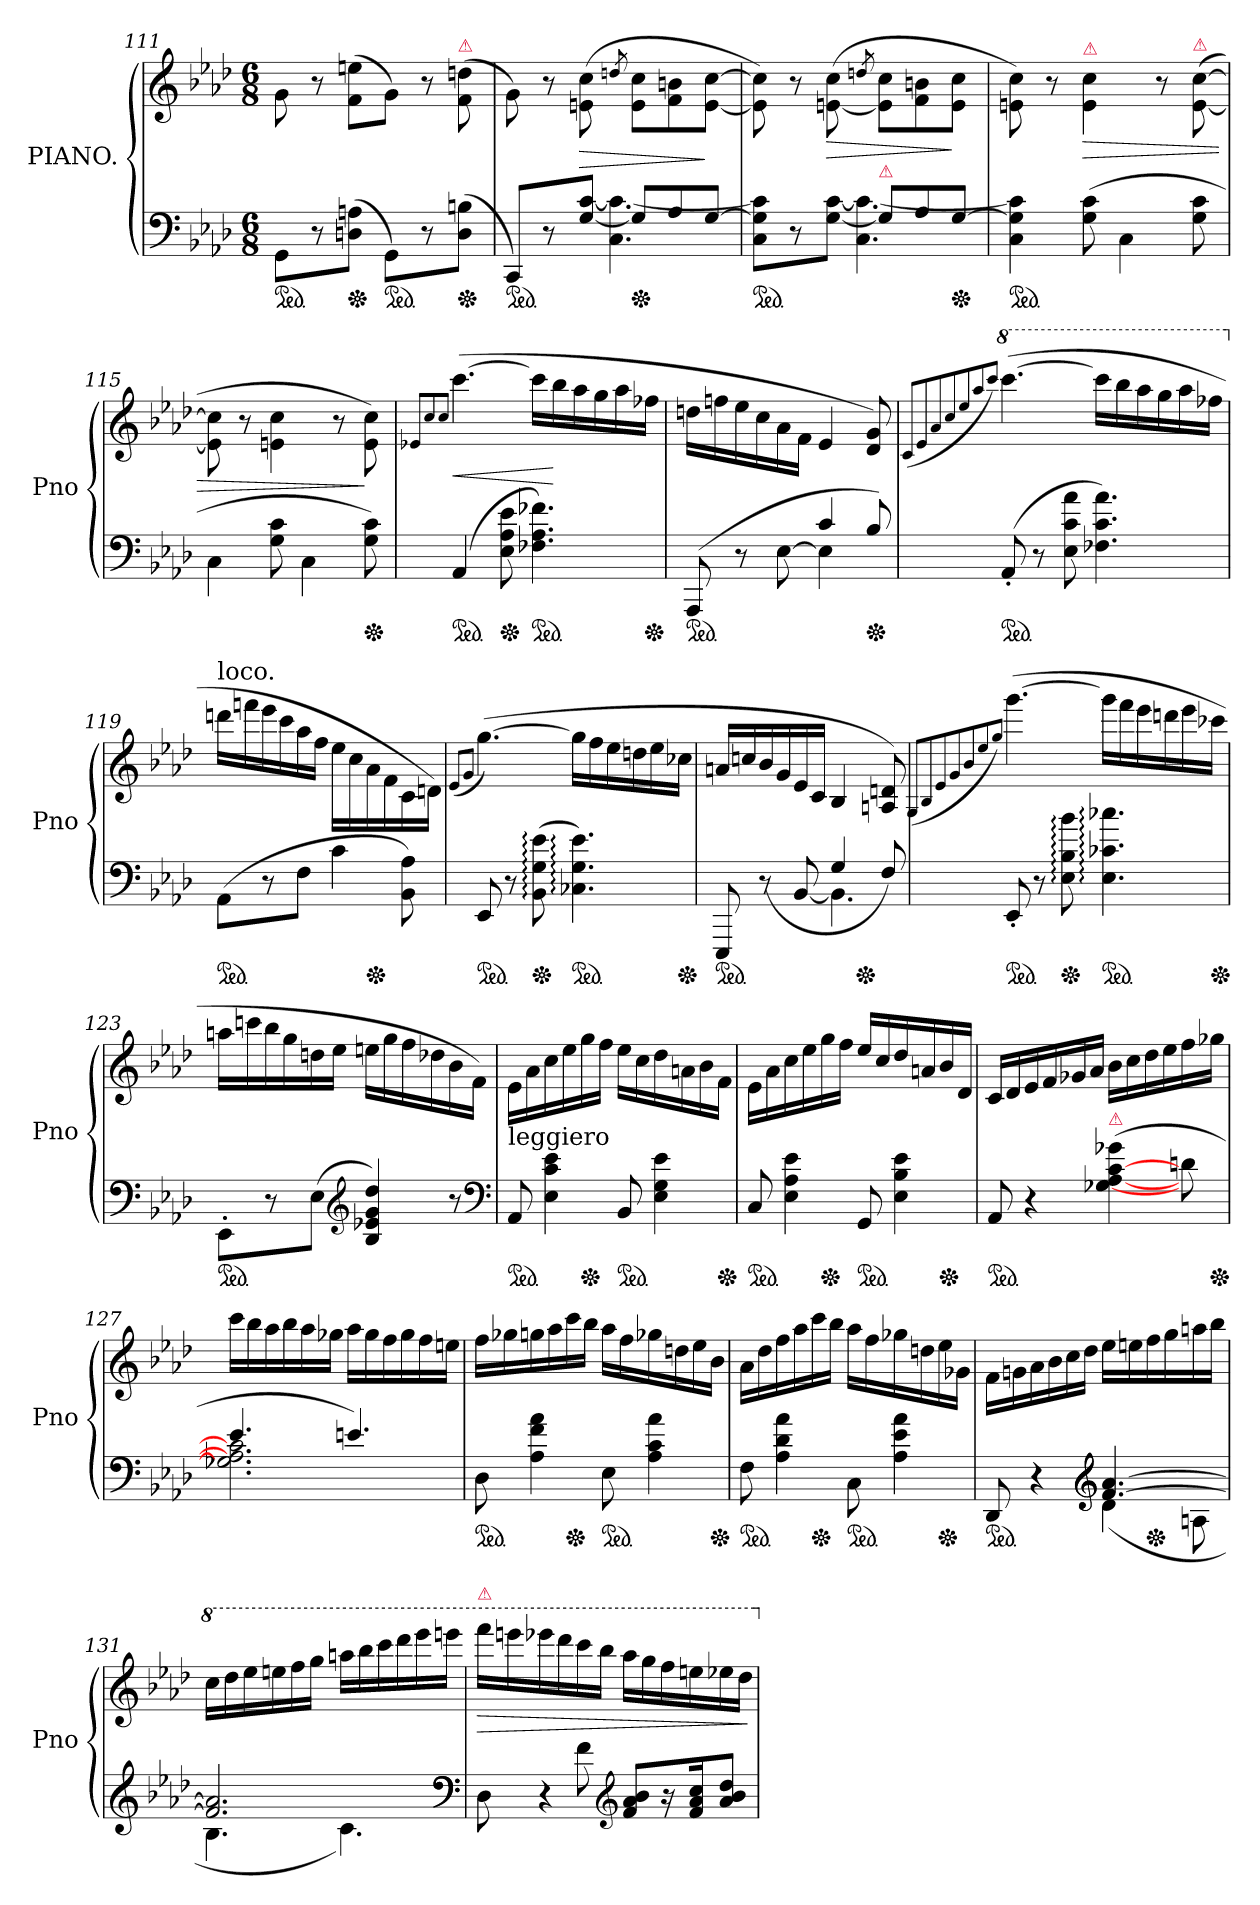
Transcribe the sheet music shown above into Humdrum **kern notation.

**kern	**kern	**dynam
*part1	*part1	*part1
*staff2	*staff1	*staff1/2
*I"PIANO.	*	*
*I'Pno	*	*
*clefF4	*clefG2	*
*k[b-e-a-d-]	*k[b-e-a-d-]	*
*A-:	*A-:	*
*M6/8	*M6/8	*
*ped	*	*
=111	=111	=111
8GG\L	8g\	.
8r	8r	.
*Xped	*	*
(>8Dn 8AnJ	(>8f\ 8een\L	.
*ped	*	*
8GG\L)	8gJ)	.
8r	8r	.
!	!LO:TX:a:color=crimson:t=⚠	!
*Xped	*	*
(>8D 8BnJ	(>8f\ 8ddn\	.
=112	=112	=112
*^	*	*
!LO:TX:a:color=crimson:t=⚠	!	!	!
*ped	*	*	*
4.ryy	8CC/L)	8g\)	.
.	8r	8r	.
.	[>8G\ [>8c\J	(>8en\ 8cc\	>
.	.	8qddn	.
!LO:TX:a:color=crimson:t=⚠	!	!	!
*Xped	*	*	*
8GL]	4.C 4.c_	8e\ 8cc\L	.
8A-	.	8f 8bn	.
[8GJ	.	[8e [8ccJ	]
=113	=113	=113	=113
*ped	*	*	*
4.ryy	8C 8G] 8c]L	8en]\ 8cc]\)	.
.	8r	8r	.
.	[>8G [>8cJ	(>[8e\ 8cc\	>
.	.	8qddn/	.
!LO:TX:a:color=crimson:t=⚠	!	!	!
8GL]	4.C 4.c_	8e]\ 8cc\L	.
8A-	.	8f 8bn	.
*Xped	*	*	*
[8GJ	.	8e 8ccJ	]
*v	*v	*	*
=114	=114	=114
*ped	*	*
4C 4G] 4c]	8en\ 8cc\)	.
.	8r	.
!	!LO:TX:a:color=crimson:t=⚠	!
!	!	!LO:HP:b
(>8G 8c	4e\ 4cc\	>
4C\	.	.
.	8r	.
!	!LO:TX:a:color=crimson:t=⚠	!
8G 8c	(>[8e\ [8cc\	.
=115	=115	=115
4C\	8e]\ 8cc]\	.
.	8r	.
8G 8c	4en\ 4cc\	.
4C\	.	.
.	8r	.
*Xped	*	*
8G 8c)	8e\ 8cc\)	]
=116	=116	=116
.	8qqe-X/L	.
.	8qqcc/	.
.	8qqcc/J	.
*ped	*	*
(>4AA-	(>[4.ccc	<
*Xped	*	*
8E- 8A- 8e-	.	.
*ped	*	*
4.F-X 4.A- 4.f-X)	16cccLL]	.
.	16bb-	[
.	16aa-	.
.	16gg	.
.	16aa-	.
*Xped	*	*
.	16ff-XJJ	.
=117	=117	=117
*^	*	*
*ped	*	*	*
4.ryy	(>8AAA-	16ddnLL	.
.	.	16ffn	.
.	8r	16ee-	.
.	.	16cc	.
.	[8E-	16a-	.
.	.	16fJJ	.
!	!LO:N:vis=4	!	!
4c	4.E-]	4e-	.
!LO:TX:a:color=crimson:t=⚠	!	!	!
*Xped	*	*	*
8B-)	.	8d- 8g)	.
*v	*v	*	*
=118	=118	=118
.	(<8qqc/L	.
.	8qqe-/	.
.	8qqa-/	.
.	8qqcc/	.
.	8qqee-/	.
.	8qqaa-/	.
.	8qqccc/J)	.
*	*8va	*
*ped	*	*
(>8AA-'<	(>[4.cccc	.
8r	.	.
8E- 8c 8a-	.	.
4.F-X 4.c 4.a-)	16ccccLL]	.
.	16bbb-	.
.	16aaa-	.
.	16ggg	.
.	16aaa-	.
.	16fff-XJJ	.
=119	=119	=119
*	*X8va	*
!	!LO:TX:a:t=loco.	!
*ped	*	*
(>8AA-\L	16dddnLL	.
.	16fffn	.
8r	16eee-	.
.	16ccc	.
8FJ	16aa-	.
.	16ffJJ	.
4c	16ee-\LL	.
.	16cc	.
*Xped	*	*
.	16a-	.
.	16f	.
8BB- 8A-)	16c	.
.	16dnJJ)	.
=120	=120	=120
.	(<8qqe-/L	.
.	8qqg/J	.
*ped	*	*
8EE-	(>[4.gg)	.
8r	.	.
*Xped	*	*
(>8BB-: 8G: 8e-:	.	.
*ped	*	*
4.C-X: 4.G: 4.e-:)	16ggLL]	.
.	16ff	.
.	16ee-	.
.	16ddn	.
.	16ee-	.
*Xped	*	*
.	16cc-XJJ	.
=121	=121	=121
*^	*	*
!LO:TX:b:color=crimson:t=⚠	!	!	!
*ped	*	*	*
*	*	*^	*
8EEE-	4.ryy	16anLL	2ryy	.
.	.	16ccn	.	.
(>8r	.	16b-	.	.
.	.	16g	.	.
[<8BB-	.	16e-	.	.
.	.	16cJJ	.	.
4G	4.BB-]	4B-	.	.
*Xped	*	*	*	*
.	.	.	4ryy	.
8F)	.	8An 8dn)	.	.
*v	*v	*	*	*
*	*v	*v	*
=122	=122	=122
.	(<8qqG/L	.
.	8qqB-/	.
.	8qqe-/	.
.	8qqg/	.
.	8qqb-/	.
.	8qqee-/	.
.	8qqgg/J)	.
*ped	*	*
8EE-'<	(>[4.ggg	.
8r	.	.
*Xped	*	*
8E-: 8B-: 8b-:	.	.
*ped	*	*
4.E-: 4.c-X: 4.cc-X:	16gggLL]	.
.	16fff	.
.	16eee-	.
.	16dddn	.
.	16eee-	.
*Xped	*	*
.	16ccc-XJJ	.
=123	=123	=123
*ped	*	*
8EE-'>\L	16aanLL	.
.	16cccn	.
8r	16bb-	.
.	16gg	.
(>8E-J	16ddn	.
.	16ee-JJ	.
*clefG2	*	*
4B- 4e-X 4g 4dd-)	16eenLL	.
.	16gg	.
.	16ff	.
.	16dd-X	.
8r	16b-	.
.	16fJJ)	.
*clefF4	*	*
=124	=124	=124
!	!LO:TX:b:t=leggiero	!
*ped	*	*
8AA-	16e-LL	.
.	16a-	.
4E- 4c 4e-	16cc	.
.	16ee-	.
*Xped	*	*
.	16gg	.
.	16ffJJ	.
*ped	*	*
8BB-	16ee-LL	.
.	16cc	.
4E- 4G 4e-	16dd-	.
.	16an	.
.	16b-	.
*Xped	*	*
.	16fJJ	.
=125	=125	=125
*ped	*	*
8C	16e-LL	.
.	16a-	.
4E- 4A- 4e-	16cc	.
.	16ee-	.
*Xped	*	*
.	16gg	.
.	16ffJJ	.
*ped	*	*
8GG	16ee-LL	.
.	16cc	.
4E- 4B- 4e-	16dd-	.
.	16an	.
*Xped	*	*
.	16b-	.
.	16d-JJ	.
=126	=126	=126
*ped	*	*
8AA-	16cLL	.
.	16d-	.
4r	16e-	.
.	16f	.
.	16g-X	.
.	16a-JJ	.
!LO:TX:a:color=crimson:t=⚠	!	!
(>[<4G-X [>4A- [>4c 4g-X	16b-LL	.
.	16cc	.
.	16dd-	.
.	16ee-	.
8dn	16ff	.
*Xped	*	*
.	16gg-XJJ	.
=127	=127	=127
*^	*	*
4.e-	2.G-X] 2.A-] 2.c]	16cccLL	.
.	.	16bb-	.
.	.	16aa-	.
.	.	16bb-	.
.	.	16aa-	.
.	.	16gg-XJJ	.
4.en)	.	16aa-LL	.
.	.	16gg-	.
.	.	16ff	.
.	.	16gg-	.
.	.	16ff	.
.	.	16eenJJ	.
*v	*v	*	*
=128	=128	=128
*ped	*	*
8D-	16ffLL	.
.	16gg-X	.
4A- 4f 4a-	16ggn	.
.	16aa-	.
*Xped	*	*
.	16ccc	.
.	16bb-JJ	.
*ped	*	*
8E-	16aa-LL	.
.	16ff	.
4A- 4c 4a-	16gg-X	.
.	16ddn	.
.	16ee-	.
*Xped	*	*
.	16b-JJ	.
=129	=129	=129
*ped	*	*
8F	16a-LL	.
.	16dd-	.
4A- 4d- 4a-	16ff	.
.	16aa-	.
*Xped	*	*
.	16ccc	.
.	16bb-JJ	.
*ped	*	*
8C\	16aa-LL	.
.	16ff	.
4A- 4e- 4a-	16gg-X	.
.	16ddn	.
*Xped	*	*
.	16ee-	.
.	16g-XJJ	.
=130	=130	=130
*^	*	*
*ped	*	*	*
8DD-	4.ryy	16f\LL	.
.	.	16gn	.
4r	.	16a-	.
.	.	16b-	.
.	.	16cc	.
.	.	16dd-JJ	.
*clefG2	*	*	*
[4.f [4.a-	(<4d-	16ee-LL	.
.	.	16een	.
*Xped	*	*	*
.	.	16ff	.
.	.	16gg	.
.	8An	16aan	.
.	.	16bb-JJ	.
=131	=131	=131	=131
*	*	*8va	*
2.f] 2.a-]	4.B-	16cccLL	.
.	.	16ddd-	.
.	.	16eee-	.
.	.	16eeen	.
.	.	16fff	.
.	.	16gggJJ	.
.	4.c)	16aaanLL	.
.	.	16bbb-	.
.	.	16cccc	.
.	.	16dddd-	.
.	.	16eeee-	.
.	.	16eeeenJJ	.
*v	*v	*	*
*clefF4	*	*
=132	=132	=132
!	!LO:TX:a:color=crimson:t=⚠	!
!	!	!LO:HP:b
8D-	16ffffLL	>
.	16eeeen	.
!LO:N:vis=4	!	!
8r	16eeee-X	.
.	16dddd-	.
8f	16cccc	.
*clefG2	*	*
.	16bbb-JJ	.
8f 8a- 8b-L	16aaa-LL	.
.	16ggg	.
16r	16fff	.
16f 16a- 16ccK	16eeen	.
8a- 8b- 8dd-J	16eee-X	.
.	16ddd-JJ	.
.	.	]
*	*X8va	*
=	=	=
*-	*-	*-
